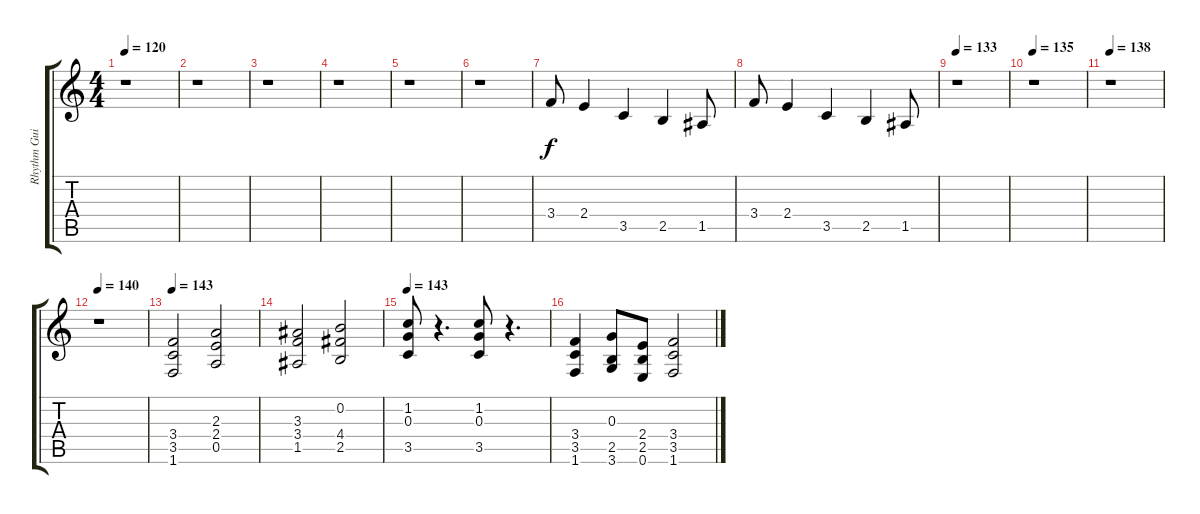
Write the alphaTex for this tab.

\track ("Rhythm Guitar" "Rhythm Gui") {instrument distortionguitar}
\staff {score tabs}
\tuning (E4 B3 G3 D3 A2 E2) {hide}
\ts (4 4)
\tempo 120
\clef g2
\ks c
r.1{dy f instrument distortionguitar} |
r.1 |
r.1 |
r.1 |
r.1 |
r.1 |
3.4.8 2.4.4 3.5.4 2.5.4 1.5.8 |
3.4.8 2.4.4 3.5.4 2.5.4 1.5.8 |
\tempo 133
r.1 |
\tempo 135
r.1 |
\tempo 138
r.1 |
\tempo 140
r.1 |
\tempo 143
(3.4 3.5 1.6).2 (2.3 2.4 0.5).2 |
(3.3 3.4 1.5).2 (0.2 4.4 2.5).2 |
\tempo 143
(1.2 0.3 3.5).8 r.4{d} (1.2 0.3 3.5).8 r.4{d} |
(3.4 3.5 1.6).4 (0.3 2.5 3.6).8 (2.4 2.5 0.6).8 (3.4 3.5 1.6).2
